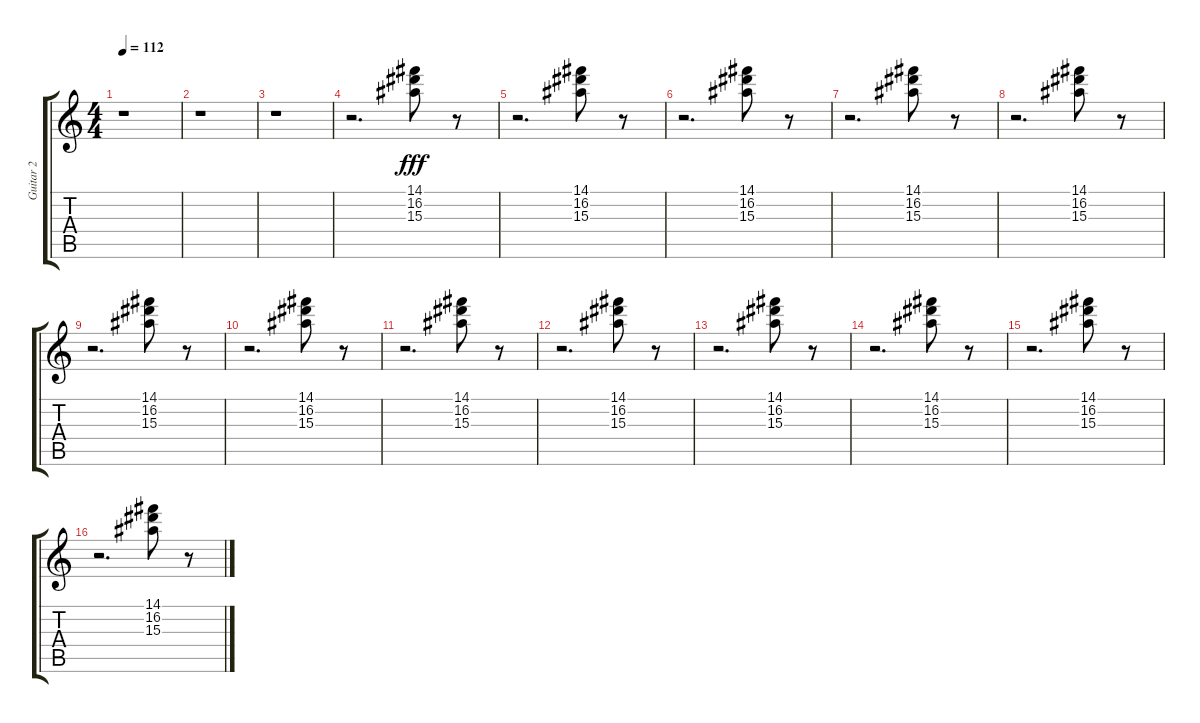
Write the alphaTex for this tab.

\track ("Guitar 2" "Guitar 2") {instrument electricguitarclean}
\staff {score tabs}
\tuning (E4 B3 G3 D3 A2 E2) {hide}
\ts (4 4)
\tempo 112
\clef g2
\ks c
r.1{dy fff} |
r.1 |
r.1 |
r.2{d} (14.1 16.2 15.3).8 r.8 |
r.2{d} (14.1 16.2 15.3).8 r.8 |
r.2{d} (14.1 16.2 15.3).8 r.8 |
r.2{d} (14.1 16.2 15.3).8 r.8 |
r.2{d} (14.1 16.2 15.3).8 r.8 |
r.2{d} (14.1 16.2 15.3).8 r.8 |
r.2{d} (14.1 16.2 15.3).8 r.8 |
r.2{d} (14.1 16.2 15.3).8 r.8 |
r.2{d} (14.1 16.2 15.3).8 r.8 |
r.2{d} (14.1 16.2 15.3).8 r.8 |
r.2{d} (14.1 16.2 15.3).8 r.8 |
r.2{d} (14.1 16.2 15.3).8 r.8 |
r.2{d} (14.1 16.2 15.3).8 r.8
